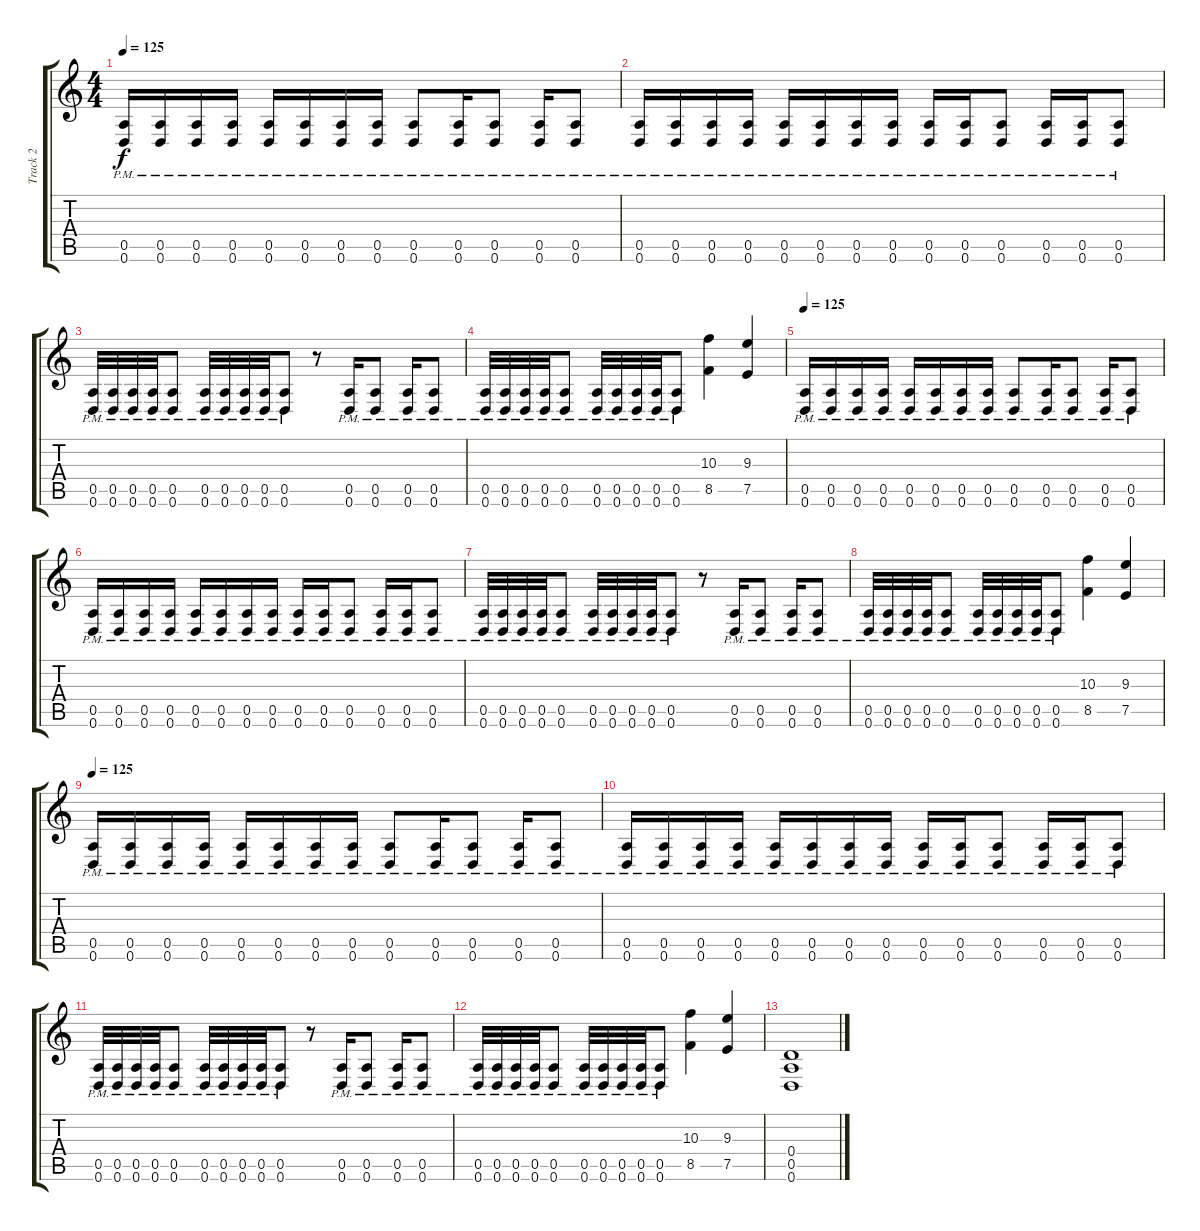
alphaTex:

\track ("Track 2" "Track 2") {instrument distortionguitar}
\staff {score tabs}
\tuning (E4 B3 G3 D3 A2 D2) {hide}
\ts (4 4)
\tempo 125
\clef g2
\ks c
(0.5{pm} 0.6{pm}).16{dy f} (0.5{pm} 0.6{pm}).16 (0.5{pm} 0.6{pm}).16 (0.5{pm} 0.6{pm}).16 (0.5{pm} 0.6{pm}).16 (0.5{pm} 0.6{pm}).16 (0.5{pm} 0.6{pm}).16 (0.5{pm} 0.6{pm}).16 (0.5{pm} 0.6{pm}).8 (0.5{pm} 0.6{pm}).16 (0.5{pm} 0.6{pm}).8 (0.5{pm} 0.6{pm}).16 (0.5{pm} 0.6{pm}).8 |
(0.5{pm} 0.6{pm}).16 (0.5{pm} 0.6{pm}).16 (0.5{pm} 0.6{pm}).16 (0.5{pm} 0.6{pm}).16 (0.5{pm} 0.6{pm}).16 (0.5{pm} 0.6{pm}).16 (0.5{pm} 0.6{pm}).16 (0.5{pm} 0.6{pm}).16 (0.5{pm} 0.6{pm}).16 (0.5{pm} 0.6{pm}).16 (0.5{pm} 0.6{pm}).8 (0.5{pm} 0.6{pm}).16 (0.5{pm} 0.6{pm}).16 (0.5{pm} 0.6{pm}).8 |
(0.5{pm} 0.6{pm}).32 (0.5{pm} 0.6{pm}).32 (0.5{pm} 0.6{pm}).32 (0.5{pm} 0.6{pm}).32 (0.5{pm} 0.6{pm}).8 (0.5{pm} 0.6{pm}).32 (0.5{pm} 0.6{pm}).32 (0.5{pm} 0.6{pm}).32 (0.5{pm} 0.6{pm}).32 (0.5{pm} 0.6{pm}).8 r.8 (0.5{pm} 0.6{pm}).16 (0.5{pm} 0.6{pm}).8 (0.5{pm} 0.6{pm}).16 (0.5{pm} 0.6{pm}).8 |
(0.5{pm} 0.6{pm}).32 (0.5{pm} 0.6{pm}).32 (0.5{pm} 0.6{pm}).32 (0.5{pm} 0.6{pm}).32 (0.5{pm} 0.6{pm}).8 (0.5{pm} 0.6{pm}).32 (0.5{pm} 0.6{pm}).32 (0.5{pm} 0.6{pm}).32 (0.5{pm} 0.6{pm}).32 (0.5{pm} 0.6{pm}).8 (10.3 8.5).4 (9.3 7.5).4 |
\tempo 125
(0.5{pm} 0.6{pm}).16 (0.5{pm} 0.6{pm}).16 (0.5{pm} 0.6{pm}).16 (0.5{pm} 0.6{pm}).16 (0.5{pm} 0.6{pm}).16 (0.5{pm} 0.6{pm}).16 (0.5{pm} 0.6{pm}).16 (0.5{pm} 0.6{pm}).16 (0.5{pm} 0.6{pm}).8 (0.5{pm} 0.6{pm}).16 (0.5{pm} 0.6{pm}).8 (0.5{pm} 0.6{pm}).16 (0.5{pm} 0.6{pm}).8 |
(0.5{pm} 0.6{pm}).16 (0.5{pm} 0.6{pm}).16 (0.5{pm} 0.6{pm}).16 (0.5{pm} 0.6{pm}).16 (0.5{pm} 0.6{pm}).16 (0.5{pm} 0.6{pm}).16 (0.5{pm} 0.6{pm}).16 (0.5{pm} 0.6{pm}).16 (0.5{pm} 0.6{pm}).16 (0.5{pm} 0.6{pm}).16 (0.5{pm} 0.6{pm}).8 (0.5{pm} 0.6{pm}).16 (0.5{pm} 0.6{pm}).16 (0.5{pm} 0.6{pm}).8 |
(0.5{pm} 0.6{pm}).32 (0.5{pm} 0.6{pm}).32 (0.5{pm} 0.6{pm}).32 (0.5{pm} 0.6{pm}).32 (0.5{pm} 0.6{pm}).8 (0.5{pm} 0.6{pm}).32 (0.5{pm} 0.6{pm}).32 (0.5{pm} 0.6{pm}).32 (0.5{pm} 0.6{pm}).32 (0.5{pm} 0.6{pm}).8 r.8 (0.5{pm} 0.6{pm}).16 (0.5{pm} 0.6{pm}).8 (0.5{pm} 0.6{pm}).16 (0.5{pm} 0.6{pm}).8 |
(0.5{pm} 0.6{pm}).32 (0.5{pm} 0.6{pm}).32 (0.5{pm} 0.6{pm}).32 (0.5{pm} 0.6{pm}).32 (0.5{pm} 0.6{pm}).8 (0.5{pm} 0.6{pm}).32 (0.5{pm} 0.6{pm}).32 (0.5{pm} 0.6{pm}).32 (0.5{pm} 0.6{pm}).32 (0.5{pm} 0.6{pm}).8 (10.3 8.5).4 (9.3 7.5).4 |
\tempo 125
(0.5{pm} 0.6{pm}).16 (0.5{pm} 0.6{pm}).16 (0.5{pm} 0.6{pm}).16 (0.5{pm} 0.6{pm}).16 (0.5{pm} 0.6{pm}).16 (0.5{pm} 0.6{pm}).16 (0.5{pm} 0.6{pm}).16 (0.5{pm} 0.6{pm}).16 (0.5{pm} 0.6{pm}).8 (0.5{pm} 0.6{pm}).16 (0.5{pm} 0.6{pm}).8 (0.5{pm} 0.6{pm}).16 (0.5{pm} 0.6{pm}).8 |
(0.5{pm} 0.6{pm}).16 (0.5{pm} 0.6{pm}).16 (0.5{pm} 0.6{pm}).16 (0.5{pm} 0.6{pm}).16 (0.5{pm} 0.6{pm}).16 (0.5{pm} 0.6{pm}).16 (0.5{pm} 0.6{pm}).16 (0.5{pm} 0.6{pm}).16 (0.5{pm} 0.6{pm}).16 (0.5{pm} 0.6{pm}).16 (0.5{pm} 0.6{pm}).8 (0.5{pm} 0.6{pm}).16 (0.5{pm} 0.6{pm}).16 (0.5{pm} 0.6{pm}).8 |
(0.5{pm} 0.6{pm}).32 (0.5{pm} 0.6{pm}).32 (0.5{pm} 0.6{pm}).32 (0.5{pm} 0.6{pm}).32 (0.5{pm} 0.6{pm}).8 (0.5{pm} 0.6{pm}).32 (0.5{pm} 0.6{pm}).32 (0.5{pm} 0.6{pm}).32 (0.5{pm} 0.6{pm}).32 (0.5{pm} 0.6{pm}).8 r.8 (0.5{pm} 0.6{pm}).16 (0.5{pm} 0.6{pm}).8 (0.5{pm} 0.6{pm}).16 (0.5{pm} 0.6{pm}).8 |
(0.5{pm} 0.6{pm}).32 (0.5{pm} 0.6{pm}).32 (0.5{pm} 0.6{pm}).32 (0.5{pm} 0.6{pm}).32 (0.5{pm} 0.6{pm}).8 (0.5{pm} 0.6{pm}).32 (0.5{pm} 0.6{pm}).32 (0.5{pm} 0.6{pm}).32 (0.5{pm} 0.6{pm}).32 (0.5{pm} 0.6{pm}).8 (10.3 8.5).4 (9.3 7.5).4 |
(0.4 0.5 0.6).1
